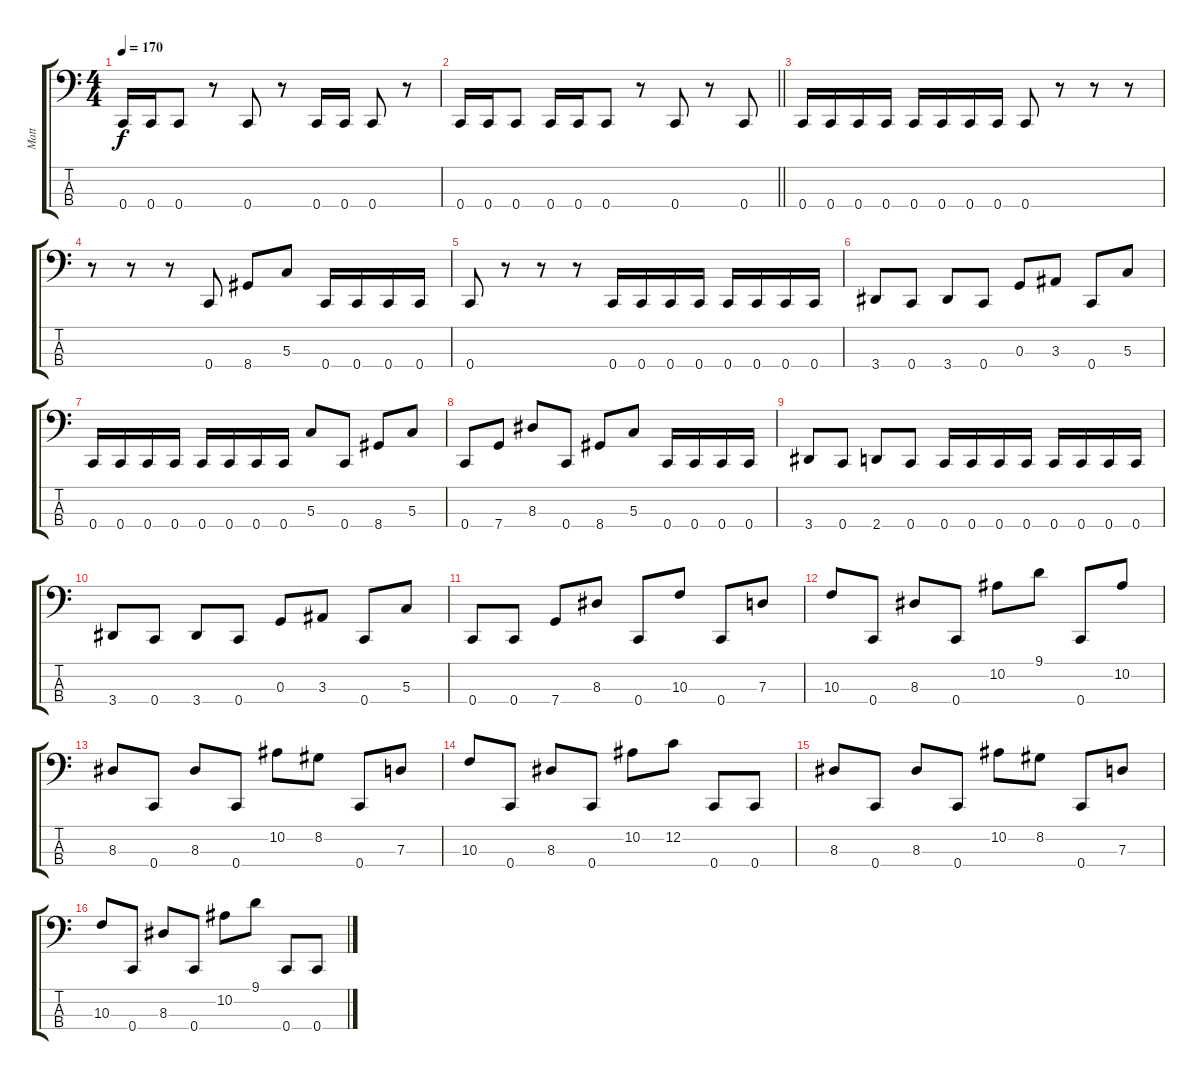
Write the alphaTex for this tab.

\track ("Matt" "Matt") {instrument electricbasspick}
\staff {score tabs}
\tuning (F2 C2 G1 C1) {hide}
\ts (4 4)
\tempo 170
\clef f4
\ks c
0.4.16{dy f} 0.4.16 0.4.8 r.8 0.4.8 r.8 0.4.16 0.4.16 0.4.8 r.8 |
\barLineRight lightlight
0.4.16 0.4.16 0.4.8 0.4.16 0.4.16 0.4.8 r.8 0.4.8 r.8 0.4.8 |
0.4.16 0.4.16 0.4.16 0.4.16 0.4.16 0.4.16 0.4.16 0.4.16 0.4.8 r.8 r.8 r.8 |
r.8 r.8 r.8 0.4.8 8.4.8 5.3.8 0.4.16 0.4.16 0.4.16 0.4.16 |
0.4.8 r.8 r.8 r.8 0.4.16 0.4.16 0.4.16 0.4.16 0.4.16 0.4.16 0.4.16 0.4.16 |
3.4.8 0.4.8 3.4.8 0.4.8 0.3.8 3.3.8 0.4.8 5.3.8 |
0.4.16 0.4.16 0.4.16 0.4.16 0.4.16 0.4.16 0.4.16 0.4.16 5.3.8 0.4.8 8.4.8 5.3.8 |
0.4.8 7.4.8 8.3.8 0.4.8 8.4.8 5.3.8 0.4.16 0.4.16 0.4.16 0.4.16 |
3.4.8 0.4.8 2.4.8 0.4.8 0.4.16 0.4.16 0.4.16 0.4.16 0.4.16 0.4.16 0.4.16 0.4.16 |
3.4.8 0.4.8 3.4.8 0.4.8 0.3.8 3.3.8 0.4.8 5.3.8 |
0.4.8 0.4.8 7.4.8 8.3.8 0.4.8 10.3.8 0.4.8 7.3.8 |
10.3.8 0.4.8 8.3.8 0.4.8 10.2.8 9.1.8 0.4.8 10.2.8 |
8.3.8 0.4.8 8.3.8 0.4.8 10.2.8 8.2.8 0.4.8 7.3.8 |
10.3.8 0.4.8 8.3.8 0.4.8 10.2.8 12.2.8 0.4.8 0.4.8 |
8.3.8 0.4.8 8.3.8 0.4.8 10.2.8 8.2.8 0.4.8 7.3.8 |
10.3.8 0.4.8 8.3.8 0.4.8 10.2.8 9.1.8 0.4.8 0.4.8
